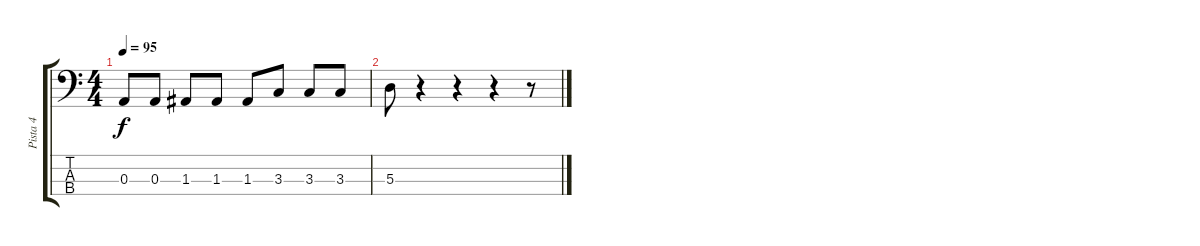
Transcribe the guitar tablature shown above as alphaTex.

\track ("Pista 4" "Pista 4") {instrument electricbassfinger}
\staff {score tabs}
\tuning (G2 D2 A1 E1) {hide}
\ts (4 4)
\tempo 95
\clef f4
\ks c
0.3.8{dy f} 0.3.8 1.3.8 1.3.8 1.3.8 3.3.8 3.3.8 3.3.8 |
5.3.8 r.4 r.4 r.4 r.8
